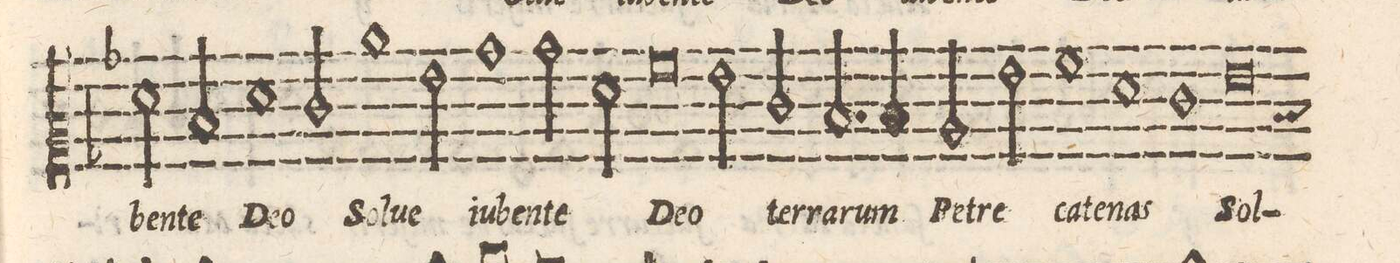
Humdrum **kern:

**kern	**text
*I"ALTVS	*
*clefC2	*
*k[b-]	*
*met(C)	*
*M2/1	*
=8-	=8-
2f\	-ben-
2d/	-te
1f\	De-
=9-	=9-
2e/	-o
1cc\	Sol-
2g\	-ue
=10-	=10-
1b-\	iu-
2b-\	-ben-
2f\	-te
=11-	=11-
0a\	De-
=12-	=12-
2g\	-o
2e/	ter-
2.d/	-ra-
4d/	-rum
=13-	=13-
2c/	Pe-
2g\	-tre
1a\	ca-
=14-	=14-
1f\	-te-
1e\	-nas
=15-	=15-
0g\	Sol-
*custos:d	*
*-	*-
